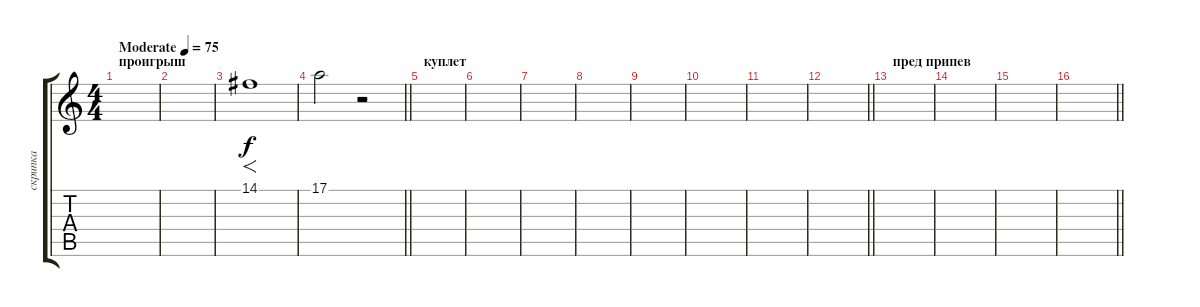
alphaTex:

\track ("скрипка" "скрипка") {instrument tremolostrings}
\staff {score tabs}
\tuning (E4 B3 G3 D3 A2 E2) {hide}
\ts (4 4)
\section ("" "проигрыш")
\tempo (75 "Moderate")
\clef g2
\ks c
|
|
14.1.1{f} |
\barLineRight lightlight
17.1.2 r.2 |
\section ("" "куплет")
|
|
|
|
|
|
|
\barLineRight lightlight
|
\section ("" "пред припев")
|
|
|
\barLineRight lightlight
